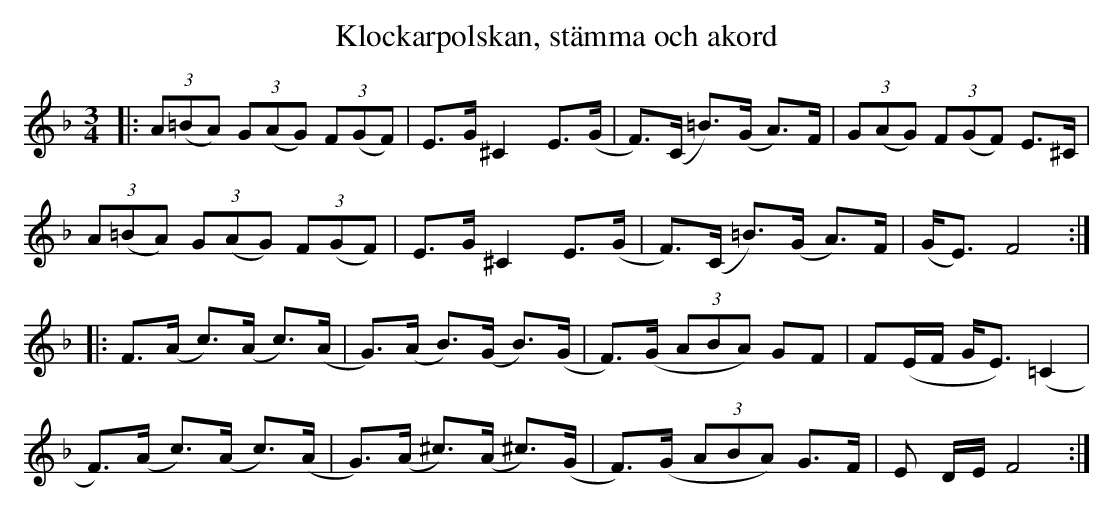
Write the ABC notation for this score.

X:1
T:Klockarpolskan, stämma och akord
M:3/4
L:1/8
K:Dm
|: (3A(=BA) (3G(AG) (3F(GF) | E>G ^C2 E>(G | F)>(C =B)>(G A)>F | (3G(AG) (3F(GF) E>^C |
(3A(=BA) (3G(AG) (3F(GF) | E>G ^C2 E>(G | F)>(C =B)>(G A)>F | (G<E) F4 :|
|:F>(A c)>(A c)>(A | G)>(A B)>(G B)>(G | F)>(G (3ABA) GF | F(E/F/ G<E) (=C2 |
F)(>A c)>(A c)>(A | G)>(A ^c)>(A ^c)>(G | F)>(G (3ABA) G>F | E D/E/ F4 :|
